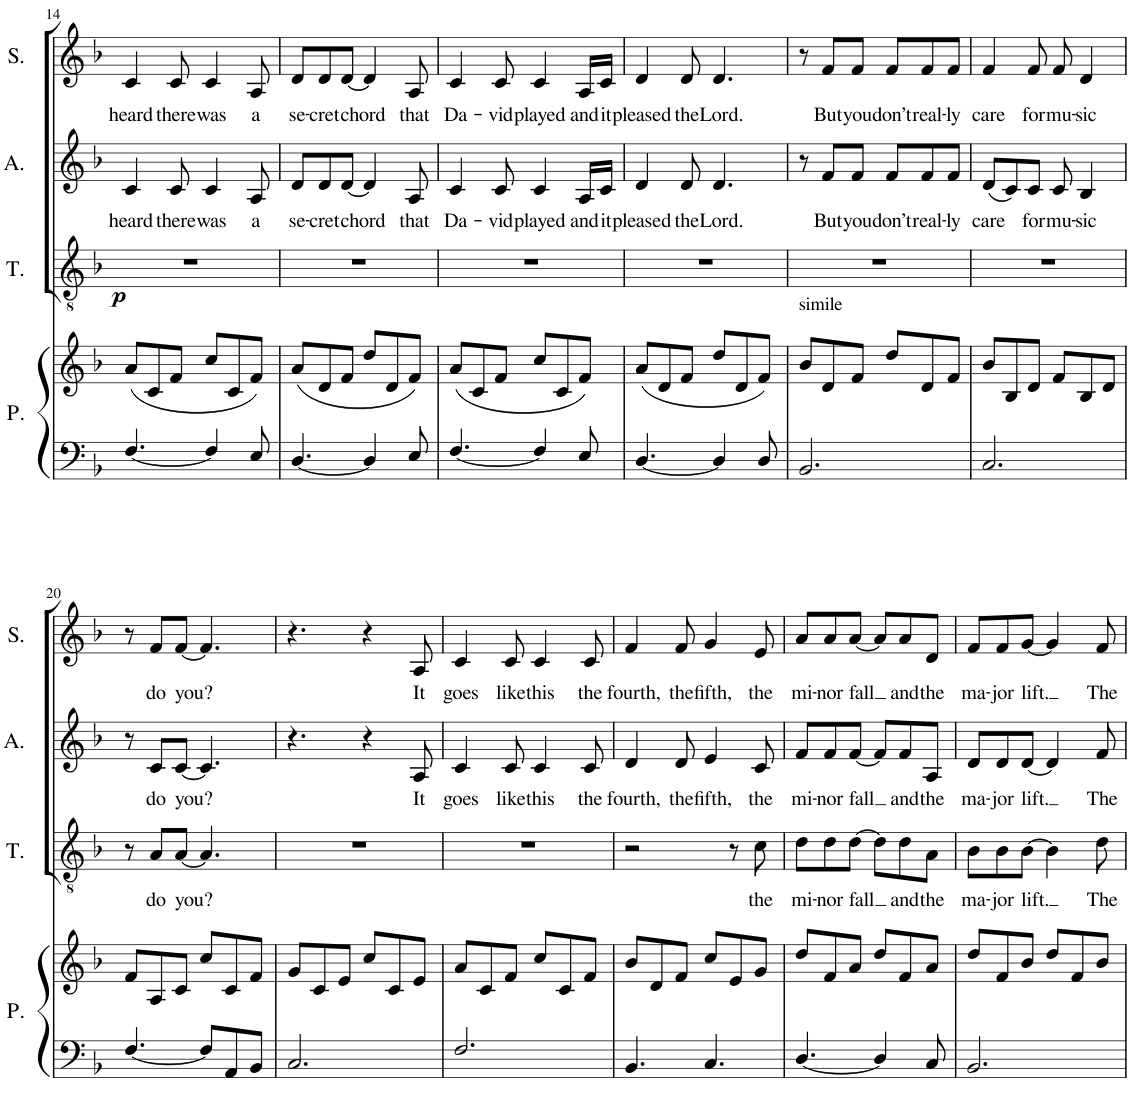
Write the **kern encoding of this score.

**kern	**kern	**kern	**text	**dynam	**kern	**text	**kern	**text
*part4	*part4	*part3	*part3	*part3	*part2	*part2	*part1	*part1
*staff5	*staff4	*staff3	*staff3	*staff3	*staff2	*staff2	*staff1	*staff1
*I"Piano	*	*I"Tenor	*	*	*I"Alto	*	*I"Soprano	*
*I'P.	*	*I'T.	*	*	*I'A.	*	*I'S.	*
!!LO:PB:g=z
*clefF4	*clefG2	*clefGv2	*	*	*clefG2	*	*clefG2	*
*	*	*Trd4c7	*	*	*	*	*	*
*k[b-]	*k[b-]	*k[b-]	*	*	*k[b-]	*	*k[b-]	*
*M6/8	*M6/8	*M6/8	*	*	*M6/8	*	*M6/8	*
=14	=14	=14	=14	=14	=14	=14	=14	=14
!	!	!	!	!LO:DY:b	!	!LO:LY:b	!	!LO:LY:b
[4.F/	(8a/L	2.r	.	p	4c/	heard	4c/	heard
.	8c/	.	.	.	.	.	.	.
!	!	!	!	!	!	!LO:LY:b	!	!LO:LY:b
.	8f/J	.	.	.	8c/	there	8c/	there
!	!	!	!	!	!	!LO:LY:b	!	!LO:LY:b
4F/]	8cc/L	.	.	.	4c/	was	4c/	was
.	8c/	.	.	.	.	.	.	.
!	!	!	!	!	!	!LO:LY:b	!	!LO:LY:b
8E/	8f/J)	.	.	.	8A/	a	8A/	a
=15	=15	=15	=15	=15	=15	=15	=15	=15
!	!	!	!	!	!	!LO:LY:b	!	!LO:LY:b
[4.D/	(8a/L	2.r	.	.	8d/L	se-	8d/L	se-
!	!	!	!	!	!	!LO:LY:b	!	!LO:LY:b
.	8d/	.	.	.	8d/	-cret	8d/	-cret
!	!	!	!	!	!	!LO:LY:b	!	!LO:LY:b
.	8f/J	.	.	.	[8d/J	chord	[8d/J	chord
4D/]	8dd/L	.	.	.	4d/]	.	4d/]	.
.	8d/	.	.	.	.	.	.	.
!	!	!	!	!	!	!LO:LY:b	!	!LO:LY:b
8E/	8f/J)	.	.	.	8A/	that	8A/	that
=16	=16	=16	=16	=16	=16	=16	=16	=16
!	!	!	!	!	!	!LO:LY:b	!	!LO:LY:b
[4.F/	(8a/L	2.r	.	.	4c/	Da-	4c/	Da-
.	8c/	.	.	.	.	.	.	.
!	!	!	!	!	!	!LO:LY:b	!	!LO:LY:b
.	8f/J	.	.	.	8c/	-vid	8c/	-vid
!	!	!	!	!	!	!LO:LY:b	!	!LO:LY:b
4F/]	8cc/L	.	.	.	4c/	played	4c/	played
.	8c/	.	.	.	.	.	.	.
!	!	!	!	!	!	!LO:LY:b	!	!LO:LY:b
8E/	8f/J)	.	.	.	16A/LL	and	16A/LL	and
!	!	!	!	!	!	!LO:LY:b	!	!LO:LY:b
.	.	.	.	.	16c/JJ	it	16c/JJ	it
=17	=17	=17	=17	=17	=17	=17	=17	=17
!	!	!	!	!	!	!LO:LY:b	!	!LO:LY:b
[4.D/	(8a/L	2.r	.	.	4d/	pleased	4d/	pleased
.	8d/	.	.	.	.	.	.	.
!	!	!	!	!	!	!LO:LY:b	!	!LO:LY:b
.	8f/J	.	.	.	8d/	the	8d/	the
!	!	!	!	!	!	!LO:LY:b	!	!LO:LY:b
4D/]	8dd/L	.	.	.	4.d/	Lord.	4.d/	Lord.
.	8d/	.	.	.	.	.	.	.
8D/	8f/J)	.	.	.	.	.	.	.
=18	=18	=18	=18	=18	=18	=18	=18	=18
!	!LO:TX:a:t=simile	!	!	!	!	!	!	!
2.BB-/	8b-/L	2.r	.	.	8r	.	8r	.
!	!	!	!	!	!	!LO:LY:b	!	!LO:LY:b
.	8d/	.	.	.	8f/L	But	8f/L	But
!	!	!	!	!	!	!LO:LY:b	!	!LO:LY:b
.	8f/J	.	.	.	8f/J	you	8f/J	you
!	!	!	!	!	!	!LO:LY:b	!	!LO:LY:b
.	8dd/L	.	.	.	8f/L	don’t	8f/L	don’t
!	!	!	!	!	!	!LO:LY:b	!	!LO:LY:b
.	8d/	.	.	.	8f/	real-	8f/	real-
!	!	!	!	!	!	!LO:LY:b	!	!LO:LY:b
.	8f/J	.	.	.	8f/J	-ly	8f/J	-ly
=19	=19	=19	=19	=19	=19	=19	=19	=19
!	!	!	!	!	!	!LO:LY:b	!	!LO:LY:b
2.C/	8b-/L	2.r	.	.	(8d/L	care	4f/	care
.	8B-/	.	.	.	8c/)	.	.	.
!	!	!	!	!	!	!LO:LY:b	!	!LO:LY:b
.	8d/J	.	.	.	8c/J	for	8f/	for
!	!	!	!	!	!	!LO:LY:b	!	!LO:LY:b
.	8f/L	.	.	.	8c/	mu-	8f/	mu-
!	!	!	!	!	!	!LO:LY:b	!	!LO:LY:b
.	8B-/	.	.	.	4B-/	-sic	4d/	-sic
.	8d/J	.	.	.	.	.	.	.
!!LO:LB:g=z
=20	=20	=20	=20	=20	=20	=20	=20	=20
[4.F/	8f/L	8r	.	.	8r	.	8r	.
!	!	!	!LO:LY:b	!	!	!LO:LY:b	!	!LO:LY:b
.	8A/	8A/L	do	.	8c/L	do	8f/L	do
!	!	!	!LO:LY:b	!	!	!LO:LY:b	!	!LO:LY:b
.	8c/J	[8A/J	you?	.	[8c/J	you?	[8f/J	you?
8F/L]	8cc/L	4.A/]	.	.	4.c/]	.	4.f/]	.
8AA/	8c/	.	.	.	.	.	.	.
8BB-/J	8f/J	.	.	.	.	.	.	.
=21	=21	=21	=21	=21	=21	=21	=21	=21
2.C/	8g/L	2.r	.	.	4.r	.	4.r	.
.	8c/	.	.	.	.	.	.	.
.	8e/J	.	.	.	.	.	.	.
.	8cc/L	.	.	.	4r	.	4r	.
.	8c/	.	.	.	.	.	.	.
!	!	!	!	!	!	!LO:LY:b	!	!LO:LY:b
.	8e/J	.	.	.	8A/	It	8A/	It
=22	=22	=22	=22	=22	=22	=22	=22	=22
!	!	!	!	!	!	!LO:LY:b	!	!LO:LY:b
2.F/	8a/L	2.r	.	.	4c/	goes	4c/	goes
.	8c/	.	.	.	.	.	.	.
!	!	!	!	!	!	!LO:LY:b	!	!LO:LY:b
.	8f/J	.	.	.	8c/	like	8c/	like
!	!	!	!	!	!	!LO:LY:b	!	!LO:LY:b
.	8cc/L	.	.	.	4c/	this	4c/	this
.	8c/	.	.	.	.	.	.	.
!	!	!	!	!	!	!LO:LY:b	!	!LO:LY:b
.	8f/J	.	.	.	8c/	the	8c/	the
=23	=23	=23	=23	=23	=23	=23	=23	=23
!	!	!	!	!	!	!LO:LY:b	!	!LO:LY:b
4.BB-/	8b-/L	2r	.	.	4d/	fourth,	4f/	fourth,
.	8d/	.	.	.	.	.	.	.
!	!	!	!	!	!	!LO:LY:b	!	!LO:LY:b
.	8f/J	.	.	.	8d/	the	8f/	the
!	!	!	!	!	!	!LO:LY:b	!	!LO:LY:b
4.C/	8cc/L	.	.	.	4e/	fifth,	4g/	fifth,
.	8e/	8r	.	.	.	.	.	.
!	!	!	!LO:LY:b	!	!	!LO:LY:b	!	!LO:LY:b
.	8g/J	8c\	the	.	8c/	the	8e/	the
=24	=24	=24	=24	=24	=24	=24	=24	=24
!	!	!	!LO:LY:b	!	!	!LO:LY:b	!	!LO:LY:b
[4.D/	8dd/L	8d\L	mi-	.	8f/L	mi-	8a/L	mi-
!	!	!	!LO:LY:b	!	!	!LO:LY:b	!	!LO:LY:b
.	8f/	8d\	-nor	.	8f/	-nor	8a/	-nor
!	!	!	!LO:LY:b	!	!	!LO:LY:b	!	!LO:LY:b
.	8a/J	[8d\J	fall	.	[8f/J	fall	[8a/J	fall
4D/]	8dd/L	8d\L]	.	.	8f/L]	.	8a/L]	.
!	!	!	!LO:LY:b	!	!	!LO:LY:b	!	!LO:LY:b
.	8f/	8d\	and	.	8f/	and	8a/	and
!	!	!	!LO:LY:b	!	!	!LO:LY:b	!	!LO:LY:b
8C/	8a/J	8A\J	the	.	8A/J	the	8d/J	the
=25	=25	=25	=25	=25	=25	=25	=25	=25
!	!	!	!LO:LY:b	!	!	!LO:LY:b	!	!LO:LY:b
2.BB-/	8dd/L	8B-\L	ma-	.	8d/L	ma-	8f/L	ma-
!	!	!	!LO:LY:b	!	!	!LO:LY:b	!	!LO:LY:b
.	8f/	8B-\	-jor	.	8d/	-jor	8f/	-jor
!	!	!	!LO:LY:b	!	!	!LO:LY:b	!	!LO:LY:b
.	8b-/J	[8B-\J	lift.	.	[8d/J	lift.	[8g/J	lift.
.	8dd/L	4B-\]	.	.	4d/]	.	4g/]	.
.	8f/	.	.	.	.	.	.	.
!	!	!	!LO:LY:b	!	!	!LO:LY:b	!	!LO:LY:b
.	8b-/J	8d\	The	.	8f/	The	8f/	The
=	=	=	=	=	=	=	=	=
*-	*-	*-	*-	*-	*-	*-	*-	*-
